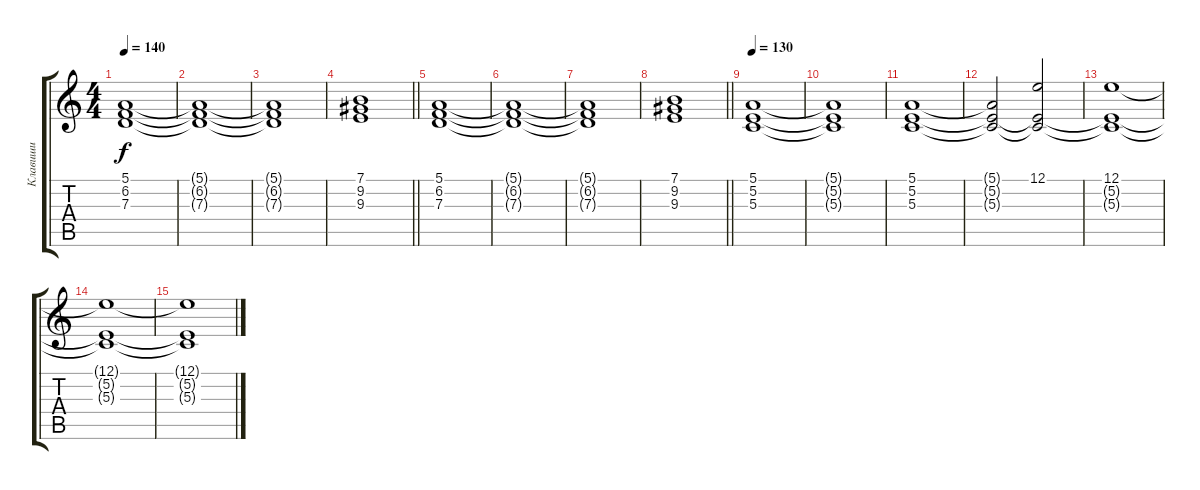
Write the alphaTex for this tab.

\track ("Клавиши" "Клавиши") {instrument stringensemble1}
\staff {score tabs}
\tuning (E4 B3 G3 D3 A2 E2) {hide}
\ts (4 4)
\tempo 140
\clef g2
\ks c
(5.1 6.2 7.3).1{dy f} |
(5.1{t} 6.2{t} 7.3{t}).1 |
(5.1{t} 6.2{t} 7.3{t}).1 |
\barLineRight lightlight
(7.1 9.2 9.3).1 |
(5.1 6.2 7.3).1 |
(5.1{t} 6.2{t} 7.3{t}).1 |
(5.1{t} 6.2{t} 7.3{t}).1 |
\barLineRight lightlight
(7.1 9.2 9.3).1 |
\tempo 130
(5.1 5.2 5.3).1 |
(5.1{t} 5.2{t} 5.3{t}).1 |
(5.1 5.2 5.3).1 |
(5.1{t} 5.2{t} 5.3{t}).2 (12.1 5.2{t} 5.3{t}).2 |
(12.1 5.2{t} 5.3{t}).1 |
(12.1{t} 5.2{t} 5.3{t}).1 |
(12.1{t} 5.2{t} 5.3{t}).1
